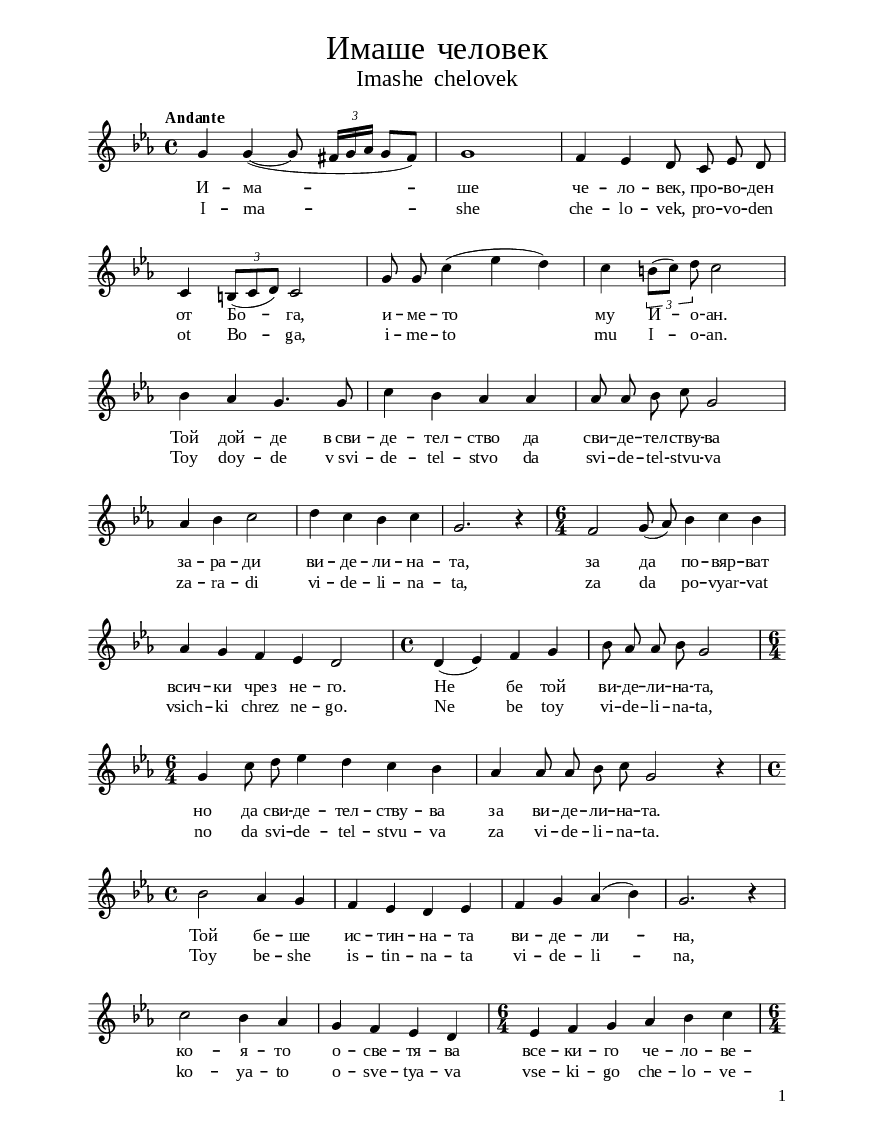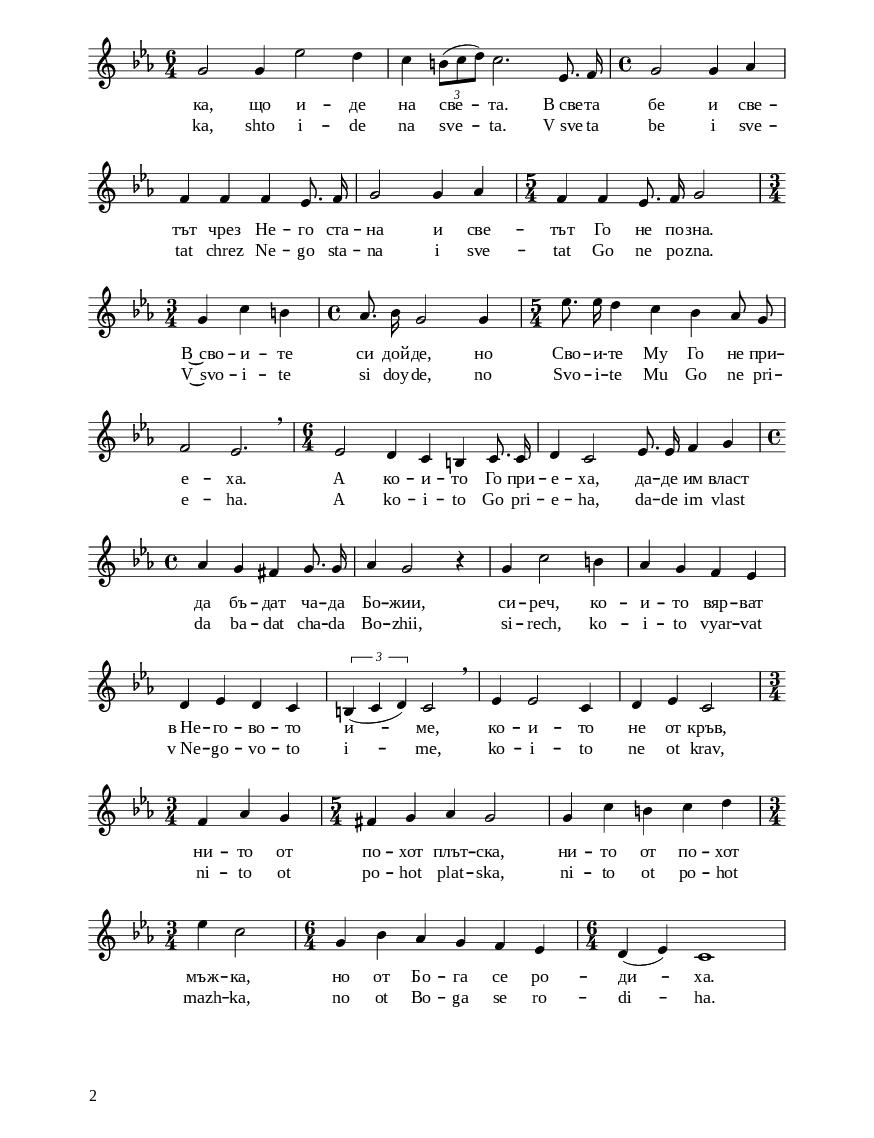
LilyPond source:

\version "2.18.2"

\paper {
  #(set-paper-size "a5")
}

\bookpart {
  \paper {
    print-all-headers = ##t
    print-page-number = ##t
    print-first-page-number = ##t

    % put page numbers on the bottom
    oddHeaderMarkup = \markup ""
    evenHeaderMarkup = \markup ""
    oddFooterMarkup = \markup
    \fill-line {
      ""
      \on-the-fly #print-page-number-check-first \fromproperty #'page:page-number-string
    }
    evenFooterMarkup = \markup
    \fill-line {
      \on-the-fly #print-page-number-check-first \fromproperty #'page:page-number-string
      ""
    }

    left-margin = 1.5\cm
    right-margin = 1.5\cm
    top-margin = 1.6\cm
    bottom-margin = 1.2\cm
    ragged-bottom = ##t % do not spread the staves to fill the whole vertical space

    % change lyrics and titles font (affects notes also)
    fonts =
    #(make-pango-font-tree
      "Times New Roman"
      "DejaVu Sans"
      "DejaVu Sans Mono"
      (/ (* staff-height pt) 3.6))

    % change distance between staves
    system-system-spacing =
    #'((basic-distance . 12)
       (minimum-distance . 6)
       (padding . 1)
       (stretchability . 12))
  }

  \header {
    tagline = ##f
  }

  \score{
    \layout {
      indent = 0.0\cm % remove first line indentation
      %ragged-last = ##t % do not spread last line to fill the whole space
      \context {
        \Score
        \omit BarNumber %remove bar numbers
      } % context

      \context {
        % change staff size
        \Staff
        fontSize = #+0 % affects notes size only
        \override StaffSymbol #'staff-space = #(magstep -3)
        \override StaffSymbol #'thickness = #0.5
        \override BarLine #'hair-thickness = #1
        %\override StaffSymbol #'ledger-line-thickness = #'(0 . 0)
      }

      \context {
        % adjust space between staff and lyrics and between the two lyric lines
        \Lyrics
        \override VerticalAxisGroup.nonstaff-relatedstaff-spacing = #'((basic-distance . 4.5))
        \override VerticalAxisGroup.nonstaff-nonstaff-spacing = #'((minimum-distance . 2))
      }
    } % layout

    \new Voice \absolute {
      \clef treble
      \key c \minor
      \time 4/4
      %\tempo "Moderato" 8 = 160
      \tempo \markup {
        % make tempo note smaller
        \concat {
          "Andante " \normal-text { "" }
          %\teeny \general-align #Y #DOWN \note #"8" #0.8
          %\normal-text { " = 160)" }
        }
      }


\autoBeamOff
      g'4  g' ( ~ g'8 \times 2/3  { fis'16 [g'16 as'] } g'8 [ fis'] ) | g'1 | f'4 es' d'8 c' es' d' \break |

      c'4  \times 2/3  { b8 ( [c' d'8] )  } c'2 | g'8 g' c''4 ( es'' d'' ) | c''4 \times 2/3 { b'8 ([ c''] ) d''8 } c''2 \break |

      bes'4 as' g'4. g'8 | c''4 bes' as' as' | as'8 as' bes' c'' g'2 \break |

      as'4 bes' c''2 |  d''4 c'' bes' c'' | g'2. r4 |  \time 6/4  f'2 g'8 ( as' ) bes'4 c'' bes' \break |

      as'4 g' f' es' d'2 | \time 4/4  d'4 ( es' ) f' g' | bes'8 as' as' bes' g'2 \break |

      \time 6/4  g'4 c''8 d'' es''4 d'' c'' bes' | as'4 as'8 as' bes' c'' g'2 r4 \break |

      \time 4/4  bes'2 as'4 g' | f'4 es' d' es' | f'4 g' as' ( bes' ) | g'2. r4 \break |

      c''2 bes'4 as' | g'4 f' es' d' | \time 6/4  es'4 f' g' as' bes' c'' | \break

      \time 6/4  g'2 g'4 es''2 d''4 | c''4  \times 2/3  { b'8 ( [c'' d''8] ) } c''2.  es'8. f'16 \noBeam | \time 4/4  g'2 g'4 as' \break |

      f'4 f' f' es'8. f'16 | g'2 g'4 as' | \time 5/4  f'4 f' es'8. f'16 g'2 \break |

      \time 3/4  g'4 c'' b' | \time 4/4  as'8. bes'16 g'2 g'4 | \time 5/4  es''8. es''16 d''4 c'' bes' as'8 g' \break |

      f'2 es'2. \breathe | \time 6/4  es'2 d'4 c' b c'8. c'16 | d'4 c'2 es'8. es'16 f'4 g' \break |

      \time 4/4  as'4 g' fis' g'8. g'16 \noBeam | as'4 g'2 r4 | g'4 c''2 b'4 | as'4 g' f' es' \break |

      d'4 es' d' c' | \times 2/3  { b4 ( c'4 d' )} c'2 \breathe | es'4 es'2 c'4 | d'4 es' c'2 \break |

      \time 3/4  f'4 as' g' | \time 5/4  fis'4 g' as' g'2 | g'4 c'' b' c'' d'' \break |

      \time 3/4  es''4 c''2 | \time 6/4  g'4 bes' as' g' f' es' | \time 6/4  d'4 ( es' ) c'1 |
    }

    \addlyrics {
      И -- ма --
      ше че -- ло -- век, про -- во -- ден от Бо --
      га, и -- ме -- то му И -- о -- ан. Той дой --
      де в_сви -- де -- тел -- ство да сви -- де -- тел
      -- ству -- ва за -- ра -- ди ви -- де -- ли -- на
      -- та, за да по -- вяр -- ват всич -- ки чрез не
      -- го. Не бе той ви -- де -- ли -- на -- та, но
      да сви -- де -- тел -- ству -- ва за ви -- де --
      ли -- на -- та. Той бе -- ше ис -- тин -- на --
      та ви -- де -- ли -- на, ко -- я -- то о -- све
      -- тя -- ва все -- ки -- го че -- ло -- ве -- ка,
      що и -- де на све -- та. В_све -- та бе и све
      -- тът чрез Не -- го ста -- на и све -- тът Го
      не по -- зна. В~сво -- и -- те си дой -- де, но
      Сво -- и -- те Му Го не при -- е -- ха. А ко
      -- и -- то Го при -- е -- ха, да -- де им власт
      да бъ -- дат ча -- да Бо -- жии, си -- реч, ко
      -- и -- то вяр -- ват в_Не -- го -- во -- то и --
      ме, ко -- и -- то не от кръв, ни -- то от по
      -- хот плът -- ска, ни -- то от по -- хот мъж --
      ка, но от Бо -- га се ро -- ди -- ха.}
      \addlyrics {
        I -- ma --
        she che -- lo -- vek, pro -- vo -- den ot Bo --
        ga, i -- me -- to mu I -- o -- an. Toy doy --
        de v_svi -- de -- tel -- stvo da svi -- de -- tel
        -- stvu -- va za -- ra -- di vi -- de -- li -- na
        -- ta, za da po -- vyar -- vat vsich -- ki chrez ne
        -- go. Ne be toy vi -- de -- li -- na -- ta, no
        da svi -- de -- tel -- stvu -- va za vi -- de --
        li -- na -- ta. Toy be -- she is -- tin -- na --
        ta vi -- de -- li -- na, ko -- ya -- to o -- sve
        -- tya -- va vse -- ki -- go che -- lo -- ve -- ka,
        shto i -- de na sve -- ta. V_sve -- ta be i sve
        -- tat chrez Ne -- go sta -- na i sve -- tat Go
        ne po -- zna. V~svo -- i -- te si doy -- de, no
        Svo -- i -- te Mu Go ne pri -- e -- ha. A ko
        -- i -- to Go pri -- e -- ha, da -- de im vlast
        da ba -- dat cha -- da Bo -- zhii, si -- rech, ko
        -- i -- to vyar -- vat v_Ne -- go -- vo -- to i --
        me, ko -- i -- to ne ot krav, ni -- to ot po
        -- hot plat -- ska, ni -- to ot po -- hot mazh --
        ka, no ot Bo -- ga se ro -- di -- ha.}

        \header {
          title = \markup \column \normal-text \fontsize #2.5 {
            \center-align
            \line { Имаше человек }
            \vspace #-0.6
            \center-align
            \line \fontsize #-3 {Imashe chelovek}
            \vspace #-0.8
            \center-align
            \line \fontsize #-3 { " " }
          }
        }

        \midi{}

      } % score


      \pageBreak

      % include foreign translation(s) of the song
      \version "2.20.0"

\markup \fill-line { \fontsize #6 "Da war ein Mensch" }
\markup \null
\markup \null
\markup \fontsize #+2.5 {
    \hspace #12
    \override #'(baseline-skip . 2)
    
        \column {

     \line { " " } 
     
    \line { " " Da war ein Mensch, von Gott gesandt,  }

\line { " " sein Name: Johannes. }

\line { " " Dieser kam zum Zeugnis,  }

\line { " " dass er zeugte von dem Licht, }

\line { " " damit alle durch ihn glaubten. }

\line { " " Er war nicht das Licht,  }

\line { " " sondern er kam, dass er zeugte von dem Licht. }

\line { " " Er war das wahrhaftige Licht,  }

\line { " " das jeden Menschen erleuchtet, }

\line { " " der in die Welt kommt. }

\line { " " Er war in der Welt }

\line { " " und die Welt wurde durch ihn }

\line { " " und die Welt kannte ihn nicht. }

\line { " " Er kam in das Seine }

\line { " " und die Seinen nahmen ihn nicht an; }

\line { " " so viele ihn aber aufnahmen, denen gab er Macht, }

\line { " " Kinder Gottes zu werden, }

\line { " " denen, die an seinen Namen glauben; }

\line { " " die nicht aus Geblüt,  }

\line { " " auch nicht aus dem Willen des Fleisches,  }

\line { " " auch nicht aus dem Willen des Mannes,  }

\line { " " sondern aus Gott geboren sind.  }
     
    }
}
%}
   
 
 


 
    
   
    
 
%--------------------------------------------------------------------- 


    } % bookpart
